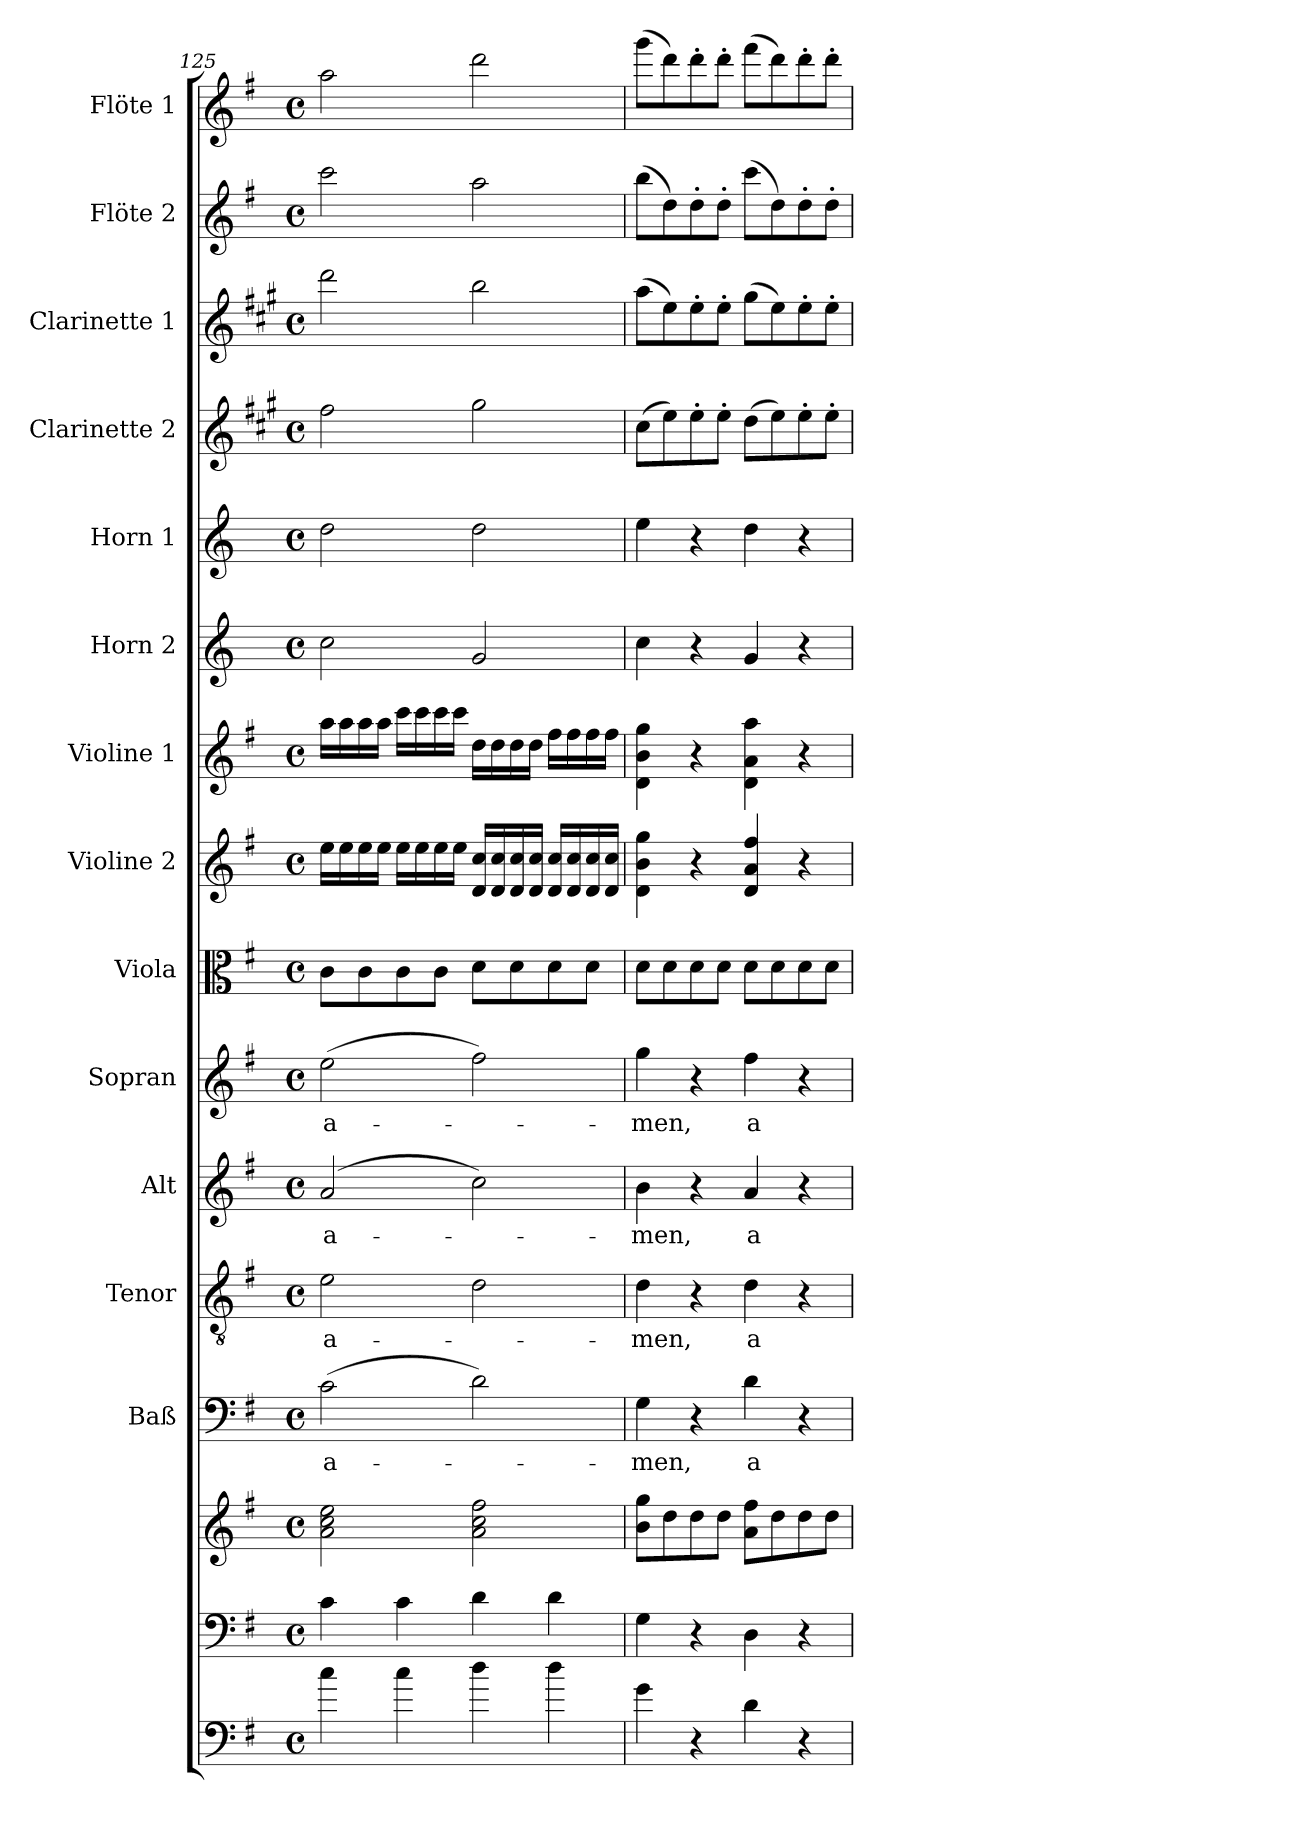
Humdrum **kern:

**kern	**kern	**kern	**kern	**text	**kern	**text	**kern	**text	**kern	**text	**kern	**kern	**kern	**kern	**kern	**kern	**kern	**kern	**kern
*part15	*part14	*part14	*part13	*part13	*part12	*part12	*part11	*part11	*part10	*part10	*part9	*part8	*part7	*part6	*part5	*part4	*part3	*part2	*part1
*staff16	*staff15	*staff14	*staff13	*staff13	*staff12	*staff12	*staff11	*staff11	*staff10	*staff10	*staff9	*staff8	*staff7	*staff6	*staff5	*staff4	*staff3	*staff2	*staff1
*	*	*	*I"Baß	*	*I"Tenor	*	*I"Alt	*	*I"Sopran	*	*I"Viola	*I"Violine 2	*I"Violine 1	*I"Horn 2	*I"Horn 1	*I"Clarinette 2	*I"Clarinette 1	*I"Flöte 2	*I"Flöte 1
*	*	*	*I'Baß	*	*I'Ten	*	*I'Alt	*	*I'Sop	*	*I'Vla.	*I'Vln. 2	*I'Vln. 1	*I'Hrn. 2	*I'Hrn. 1	*I'Cl. 2	*I'Cl. 1	*I'Fl. 2	*I'Fl. 1
!!LO:PB:g=z
*clefF4	*clefF4	*clefG2	*clefF4	*	*clefGv2	*	*clefG2	*	*clefG2	*	*clefC3	*clefG2	*clefG2	*clefG2	*clefG2	*clefG2	*clefG2	*clefG2	*clefG2
*ITrd7c12	*	*	*	*	*	*	*	*	*	*	*	*	*	*ITrd3c5	*ITrd3c5	*ITrd1c2	*ITrd1c2	*	*
*k[f#]	*k[f#]	*k[f#]	*k[f#]	*	*k[f#]	*	*k[f#]	*	*k[f#]	*	*k[f#]	*k[f#]	*k[f#]	*k[f#]	*k[f#]	*k[f#]	*k[f#]	*k[f#]	*k[f#]
*G:	*G:	*G:	*G:	*	*G:	*	*G:	*	*G:	*	*G:	*G:	*G:	*G:	*G:	*G:	*G:	*G:	*G:
*M4/4	*M4/4	*M4/4	*M4/4	*	*M4/4	*	*M4/4	*	*M4/4	*	*M4/4	*M4/4	*M4/4	*M4/4	*M4/4	*M4/4	*M4/4	*M4/4	*M4/4
*met(c)	*met(c)	*met(c)	*met(c)	*	*met(c)	*	*met(c)	*	*met(c)	*	*met(c)	*met(c)	*met(c)	*met(c)	*met(c)	*met(c)	*met(c)	*met(c)	*met(c)
=125	=125	=125	=125	=125	=125	=125	=125	=125	=125	=125	=125	=125	=125	=125	=125	=125	=125	=125	=125
!	!	!	!	!LO:LY:b	!	!LO:LY:b	!	!LO:LY:b	!	!LO:LY:b	!	!	!	!	!	!	!	!	!
4c\	4c\	2a\ 2cc\ 2ee\	(>2c\	a-	2e\	a-	(2a/	a-	(>2ee\	a-	8c\L	16ee\LL	16aa\LL	2g\	2a\	2ee\	2ccc\	2ccc\	2aa\
.	.	.	.	.	.	.	.	.	.	.	.	16ee\	16aa\	.	.	.	.	.	.
.	.	.	.	.	.	.	.	.	.	.	8c\	16ee\	16aa\	.	.	.	.	.	.
.	.	.	.	.	.	.	.	.	.	.	.	16ee\JJ	16aa\JJ	.	.	.	.	.	.
4c\	4c\	.	.	.	.	.	.	.	.	.	8c\	16ee\LL	16ccc\LL	.	.	.	.	.	.
.	.	.	.	.	.	.	.	.	.	.	.	16ee\	16ccc\	.	.	.	.	.	.
.	.	.	.	.	.	.	.	.	.	.	8c\J	16ee\	16ccc\	.	.	.	.	.	.
.	.	.	.	.	.	.	.	.	.	.	.	16ee\JJ	16ccc\JJ	.	.	.	.	.	.
4d\	4d\	2a\ 2cc\ 2ff#\	2d\)	.	2d\	.	2cc\)	.	2ff#\)	.	8d\L	16d/ 16cc/LL	16dd\LL	2d/	2a\	2ff#\	2aa\	2aa\	2ddd\
.	.	.	.	.	.	.	.	.	.	.	.	16d/ 16cc/	16dd\	.	.	.	.	.	.
.	.	.	.	.	.	.	.	.	.	.	8d\	16d/ 16cc/	16dd\	.	.	.	.	.	.
.	.	.	.	.	.	.	.	.	.	.	.	16d/ 16cc/JJ	16dd\JJ	.	.	.	.	.	.
4d\	4d\	.	.	.	.	.	.	.	.	.	8d\	16d/ 16cc/LL	16ff#\LL	.	.	.	.	.	.
.	.	.	.	.	.	.	.	.	.	.	.	16d/ 16cc/	16ff#\	.	.	.	.	.	.
.	.	.	.	.	.	.	.	.	.	.	8d\J	16d/ 16cc/	16ff#\	.	.	.	.	.	.
.	.	.	.	.	.	.	.	.	.	.	.	16d/ 16cc/JJ	16ff#\JJ	.	.	.	.	.	.
=126	=126	=126	=126	=126	=126	=126	=126	=126	=126	=126	=126	=126	=126	=126	=126	=126	=126	=126	=126
!	!	!	!	!LO:LY:b	!	!LO:LY:b	!	!LO:LY:b	!	!LO:LY:b	!	!	!	!	!	!	!	!	!
4G\	4G\	8b\ 8gg\L	4G\	-men,	4d\	-men,	4b\	-men,	4gg\	-men,	8d\L	4d\ 4b\ 4gg\	4d\ 4b\ 4gg\	4g\	4b\	(>8b\L	(>8gg\L	(>8bb\L	(>8ggg\L
.	.	8dd\	.	.	.	.	.	.	.	.	8d\	.	.	.	.	8dd\)	8dd\)	8dd\)	8ddd\)
4r	4r	8dd\	4r	.	4r	.	4r	.	4r	.	8d\	4r	4r	4r	4r	8dd'>\	8dd'>\	8dd'>\	8ddd'>\
.	.	8dd\J	.	.	.	.	.	.	.	.	8d\J	.	.	.	.	8dd'>\J	8dd'>\J	8dd'>\J	8ddd'>\J
!	!	!	!	!LO:LY:b	!	!LO:LY:b	!	!LO:LY:b	!	!LO:LY:b	!	!	!	!	!	!	!	!	!
4D\	4D\	8a\ 8ff#\L	4d\	a-	4d\	a-	4a/	a-	4ff#\	a-	8d\L	4d/ 4a/ 4ff#/	4d\ 4a\ 4aa\	4d/	4a\	(>8cc\L	(>8ff#\L	(>8ccc\L	(>8fff#\L
.	.	8dd\	.	.	.	.	.	.	.	.	8d\	.	.	.	.	8dd\)	8dd\)	8dd\)	8ddd\)
4r	4r	8dd\	4r	.	4r	.	4r	.	4r	.	8d\	4r	4r	4r	4r	8dd'>\	8dd'>\	8dd'>\	8ddd'>\
.	.	8dd\J	.	.	.	.	.	.	.	.	8d\J	.	.	.	.	8dd'>\J	8dd'>\J	8dd'>\J	8ddd'>\J
=	=	=	=	=	=	=	=	=	=	=	=	=	=	=	=	=	=	=	=
*-	*-	*-	*-	*-	*-	*-	*-	*-	*-	*-	*-	*-	*-	*-	*-	*-	*-	*-	*-
